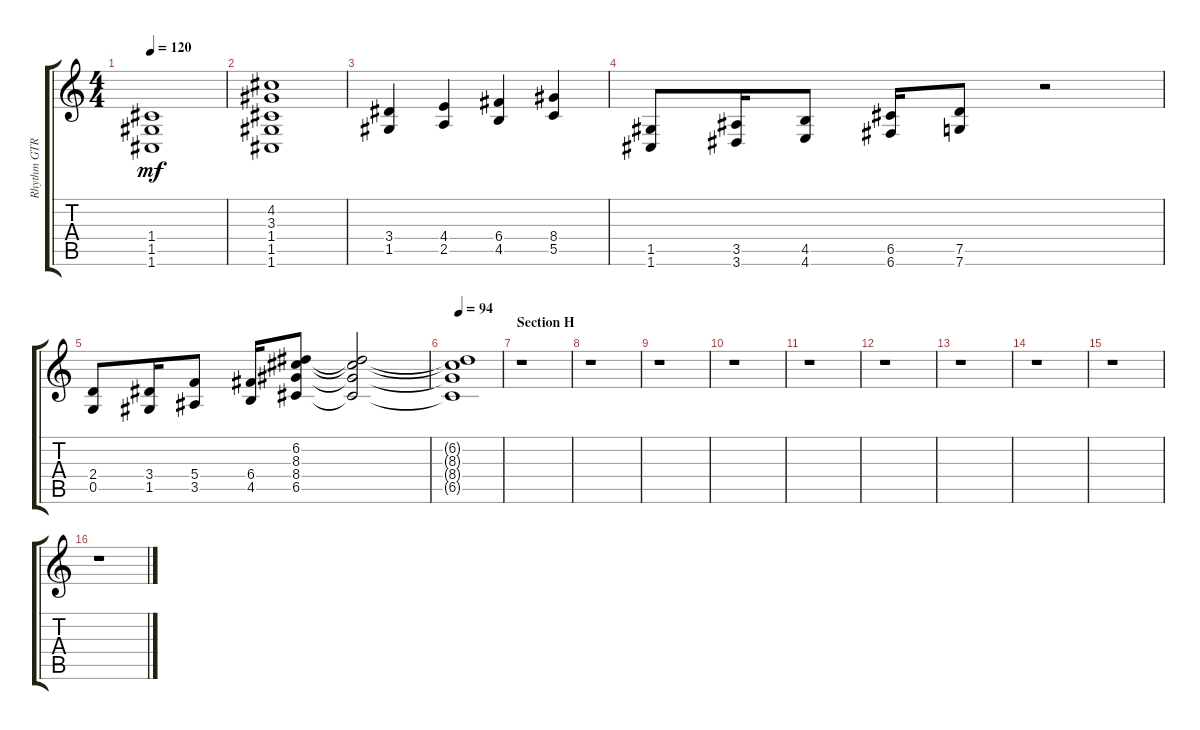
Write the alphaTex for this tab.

\track ("Rhythm GTR 2" "Rhythm GTR") {instrument overdrivenguitar}
\staff {score tabs}
\tuning (D4 A3 F3 C3 G2 C2) {hide}
\ts (4 4)
\tempo 120
\clef g2
\ks aminor
(1.4 1.5 1.6).1{dy mf} |
(4.2 3.3 1.4 1.5 1.6).1 |
(3.4 1.5).4 (4.4 2.5).4 (6.4 4.5).4 (8.4 5.5).4 |
(1.5 1.6).8 (3.5 3.6).16 (4.5 4.6).8 (6.5 6.6).16 (7.5 7.6).8 r.2 |
(2.4 0.5).8 (3.4 1.5).16 (5.4 3.5).8 (6.4 4.5).16 (6.2 8.3 8.4 6.5).8 (6.2{t} 8.3{t} 8.4{t} 6.5{t}).2 |
\tempo 94
(6.2{t} 8.3{t} 8.4{t} 6.5{t}).1 |
\section ("" "Section H")
r.1 |
r.1 |
r.1 |
r.1 |
r.1 |
r.1 |
r.1 |
r.1 |
r.1 |
r.1
